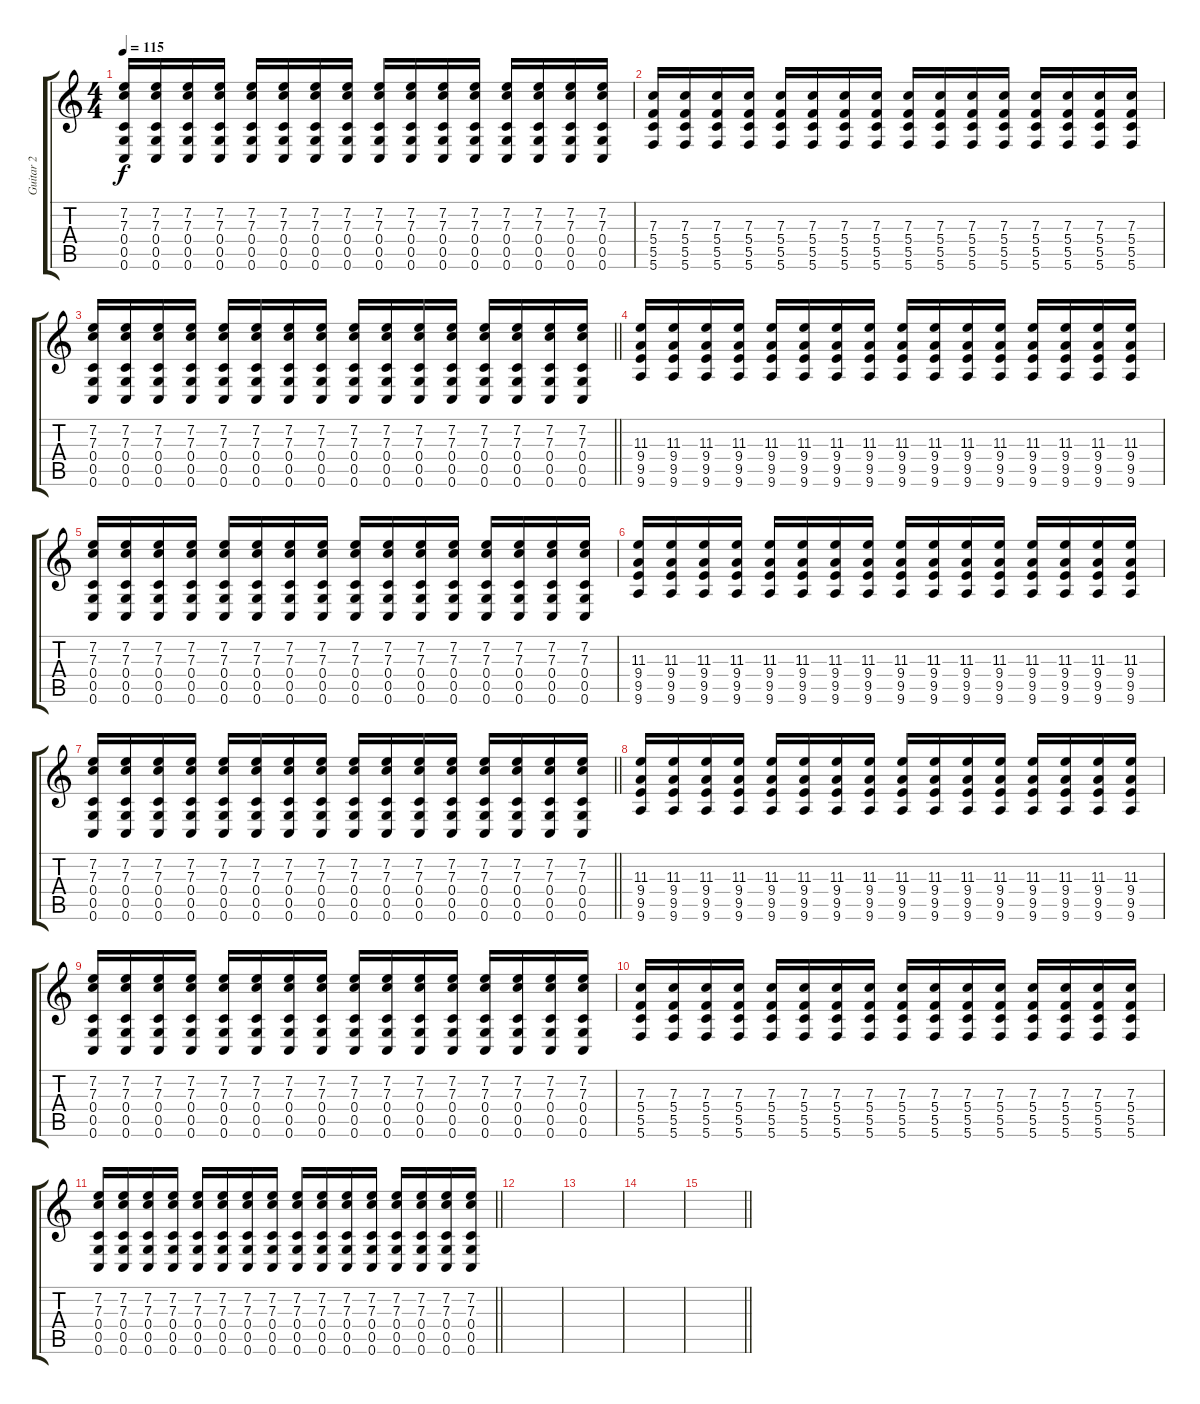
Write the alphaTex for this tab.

\track ("Guitar 2" "Guitar 2") {instrument distortionguitar}
\staff {score tabs}
\tuning (D4 A3 F3 C3 G2 C2) {hide}
\ts (4 4)
\tempo 115
\clef g2
\ks c
(7.2 7.3 0.4 0.5 0.6).16{dy f} (7.2 7.3 0.4 0.5 0.6).16 (7.2 7.3 0.4 0.5 0.6).16 (7.2 7.3 0.4 0.5 0.6).16 (7.2 7.3 0.4 0.5 0.6).16 (7.2 7.3 0.4 0.5 0.6).16 (7.2 7.3 0.4 0.5 0.6).16 (7.2 7.3 0.4 0.5 0.6).16 (7.2 7.3 0.4 0.5 0.6).16 (7.2 7.3 0.4 0.5 0.6).16 (7.2 7.3 0.4 0.5 0.6).16 (7.2 7.3 0.4 0.5 0.6).16 (7.2 7.3 0.4 0.5 0.6).16 (7.2 7.3 0.4 0.5 0.6).16 (7.2 7.3 0.4 0.5 0.6).16 (7.2 7.3 0.4 0.5 0.6).16 |
(7.3 5.4 5.5 5.6).16 (7.3 5.4 5.5 5.6).16 (7.3 5.4 5.5 5.6).16 (7.3 5.4 5.5 5.6).16 (7.3 5.4 5.5 5.6).16 (7.3 5.4 5.5 5.6).16 (7.3 5.4 5.5 5.6).16 (7.3 5.4 5.5 5.6).16 (7.3 5.4 5.5 5.6).16 (7.3 5.4 5.5 5.6).16 (7.3 5.4 5.5 5.6).16 (7.3 5.4 5.5 5.6).16 (7.3 5.4 5.5 5.6).16 (7.3 5.4 5.5 5.6).16 (7.3 5.4 5.5 5.6).16 (7.3 5.4 5.5 5.6).16 |
\barLineRight lightlight
(7.2 7.3 0.4 0.5 0.6).16 (7.2 7.3 0.4 0.5 0.6).16 (7.2 7.3 0.4 0.5 0.6).16 (7.2 7.3 0.4 0.5 0.6).16 (7.2 7.3 0.4 0.5 0.6).16 (7.2 7.3 0.4 0.5 0.6).16 (7.2 7.3 0.4 0.5 0.6).16 (7.2 7.3 0.4 0.5 0.6).16 (7.2 7.3 0.4 0.5 0.6).16 (7.2 7.3 0.4 0.5 0.6).16 (7.2 7.3 0.4 0.5 0.6).16 (7.2 7.3 0.4 0.5 0.6).16 (7.2 7.3 0.4 0.5 0.6).16 (7.2 7.3 0.4 0.5 0.6).16 (7.2 7.3 0.4 0.5 0.6).16 (7.2 7.3 0.4 0.5 0.6).16 |
(11.3 9.4 9.5 9.6).16 (11.3 9.4 9.5 9.6).16 (11.3 9.4 9.5 9.6).16 (11.3 9.4 9.5 9.6).16 (11.3 9.4 9.5 9.6).16 (11.3 9.4 9.5 9.6).16 (11.3 9.4 9.5 9.6).16 (11.3 9.4 9.5 9.6).16 (11.3 9.4 9.5 9.6).16 (11.3 9.4 9.5 9.6).16 (11.3 9.4 9.5 9.6).16 (11.3 9.4 9.5 9.6).16 (11.3 9.4 9.5 9.6).16 (11.3 9.4 9.5 9.6).16 (11.3 9.4 9.5 9.6).16 (11.3 9.4 9.5 9.6).16 |
(7.2 7.3 0.4 0.5 0.6).16 (7.2 7.3 0.4 0.5 0.6).16 (7.2 7.3 0.4 0.5 0.6).16 (7.2 7.3 0.4 0.5 0.6).16 (7.2 7.3 0.4 0.5 0.6).16 (7.2 7.3 0.4 0.5 0.6).16 (7.2 7.3 0.4 0.5 0.6).16 (7.2 7.3 0.4 0.5 0.6).16 (7.2 7.3 0.4 0.5 0.6).16 (7.2 7.3 0.4 0.5 0.6).16 (7.2 7.3 0.4 0.5 0.6).16 (7.2 7.3 0.4 0.5 0.6).16 (7.2 7.3 0.4 0.5 0.6).16 (7.2 7.3 0.4 0.5 0.6).16 (7.2 7.3 0.4 0.5 0.6).16 (7.2 7.3 0.4 0.5 0.6).16 |
(11.3 9.4 9.5 9.6).16 (11.3 9.4 9.5 9.6).16 (11.3 9.4 9.5 9.6).16 (11.3 9.4 9.5 9.6).16 (11.3 9.4 9.5 9.6).16 (11.3 9.4 9.5 9.6).16 (11.3 9.4 9.5 9.6).16 (11.3 9.4 9.5 9.6).16 (11.3 9.4 9.5 9.6).16 (11.3 9.4 9.5 9.6).16 (11.3 9.4 9.5 9.6).16 (11.3 9.4 9.5 9.6).16 (11.3 9.4 9.5 9.6).16 (11.3 9.4 9.5 9.6).16 (11.3 9.4 9.5 9.6).16 (11.3 9.4 9.5 9.6).16 |
\barLineRight lightlight
(7.2 7.3 0.4 0.5 0.6).16 (7.2 7.3 0.4 0.5 0.6).16 (7.2 7.3 0.4 0.5 0.6).16 (7.2 7.3 0.4 0.5 0.6).16 (7.2 7.3 0.4 0.5 0.6).16 (7.2 7.3 0.4 0.5 0.6).16 (7.2 7.3 0.4 0.5 0.6).16 (7.2 7.3 0.4 0.5 0.6).16 (7.2 7.3 0.4 0.5 0.6).16 (7.2 7.3 0.4 0.5 0.6).16 (7.2 7.3 0.4 0.5 0.6).16 (7.2 7.3 0.4 0.5 0.6).16 (7.2 7.3 0.4 0.5 0.6).16 (7.2 7.3 0.4 0.5 0.6).16 (7.2 7.3 0.4 0.5 0.6).16 (7.2 7.3 0.4 0.5 0.6).16 |
(11.3 9.4 9.5 9.6).16 (11.3 9.4 9.5 9.6).16 (11.3 9.4 9.5 9.6).16 (11.3 9.4 9.5 9.6).16 (11.3 9.4 9.5 9.6).16 (11.3 9.4 9.5 9.6).16 (11.3 9.4 9.5 9.6).16 (11.3 9.4 9.5 9.6).16 (11.3 9.4 9.5 9.6).16 (11.3 9.4 9.5 9.6).16 (11.3 9.4 9.5 9.6).16 (11.3 9.4 9.5 9.6).16 (11.3 9.4 9.5 9.6).16 (11.3 9.4 9.5 9.6).16 (11.3 9.4 9.5 9.6).16 (11.3 9.4 9.5 9.6).16 |
(7.2 7.3 0.4 0.5 0.6).16 (7.2 7.3 0.4 0.5 0.6).16 (7.2 7.3 0.4 0.5 0.6).16 (7.2 7.3 0.4 0.5 0.6).16 (7.2 7.3 0.4 0.5 0.6).16 (7.2 7.3 0.4 0.5 0.6).16 (7.2 7.3 0.4 0.5 0.6).16 (7.2 7.3 0.4 0.5 0.6).16 (7.2 7.3 0.4 0.5 0.6).16 (7.2 7.3 0.4 0.5 0.6).16 (7.2 7.3 0.4 0.5 0.6).16 (7.2 7.3 0.4 0.5 0.6).16 (7.2 7.3 0.4 0.5 0.6).16 (7.2 7.3 0.4 0.5 0.6).16 (7.2 7.3 0.4 0.5 0.6).16 (7.2 7.3 0.4 0.5 0.6).16 |
(7.3 5.4 5.5 5.6).16 (7.3 5.4 5.5 5.6).16 (7.3 5.4 5.5 5.6).16 (7.3 5.4 5.5 5.6).16 (7.3 5.4 5.5 5.6).16 (7.3 5.4 5.5 5.6).16 (7.3 5.4 5.5 5.6).16 (7.3 5.4 5.5 5.6).16 (7.3 5.4 5.5 5.6).16 (7.3 5.4 5.5 5.6).16 (7.3 5.4 5.5 5.6).16 (7.3 5.4 5.5 5.6).16 (7.3 5.4 5.5 5.6).16 (7.3 5.4 5.5 5.6).16 (7.3 5.4 5.5 5.6).16 (7.3 5.4 5.5 5.6).16 |
\barLineRight lightlight
(7.2 7.3 0.4 0.5 0.6).16 (7.2 7.3 0.4 0.5 0.6).16 (7.2 7.3 0.4 0.5 0.6).16 (7.2 7.3 0.4 0.5 0.6).16 (7.2 7.3 0.4 0.5 0.6).16 (7.2 7.3 0.4 0.5 0.6).16 (7.2 7.3 0.4 0.5 0.6).16 (7.2 7.3 0.4 0.5 0.6).16 (7.2 7.3 0.4 0.5 0.6).16 (7.2 7.3 0.4 0.5 0.6).16 (7.2 7.3 0.4 0.5 0.6).16 (7.2 7.3 0.4 0.5 0.6).16 (7.2 7.3 0.4 0.5 0.6).16 (7.2 7.3 0.4 0.5 0.6).16 (7.2 7.3 0.4 0.5 0.6).16 (7.2 7.3 0.4 0.5 0.6).16 |
|
|
|
\barLineRight lightlight
